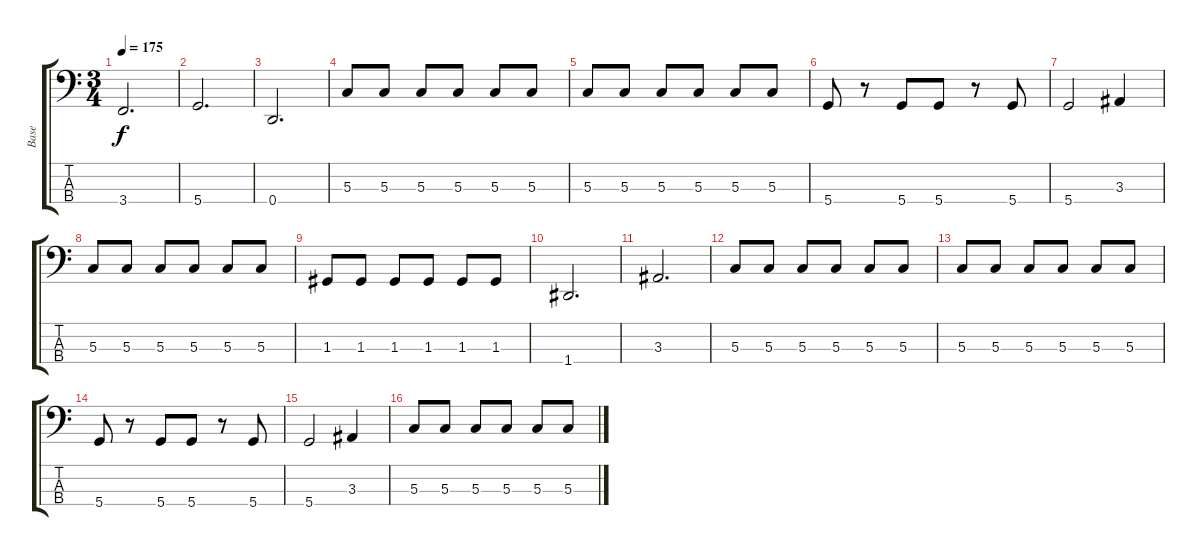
\track ("Base" "Base") {instrument electricbasspick}
\staff {score tabs}
\tuning (F2 C2 G1 D1) {hide}
\ts (3 4)
\tempo 175
\clef f4
\ks c
3.4.2{d dy f} |
5.4.2{d} |
0.4.2{d} |
5.3.8 5.3.8 5.3.8 5.3.8 5.3.8 5.3.8 |
5.3.8 5.3.8 5.3.8 5.3.8 5.3.8 5.3.8 |
5.4.8 r.8 5.4.8 5.4.8 r.8 5.4.8 |
5.4.2 3.3.4 |
5.3.8 5.3.8 5.3.8 5.3.8 5.3.8 5.3.8 |
1.3.8 1.3.8 1.3.8 1.3.8 1.3.8 1.3.8 |
1.4.2{d} |
3.3.2{d} |
5.3.8 5.3.8 5.3.8 5.3.8 5.3.8 5.3.8 |
5.3.8 5.3.8 5.3.8 5.3.8 5.3.8 5.3.8 |
5.4.8 r.8 5.4.8 5.4.8 r.8 5.4.8 |
5.4.2 3.3.4 |
5.3.8 5.3.8 5.3.8 5.3.8 5.3.8 5.3.8
